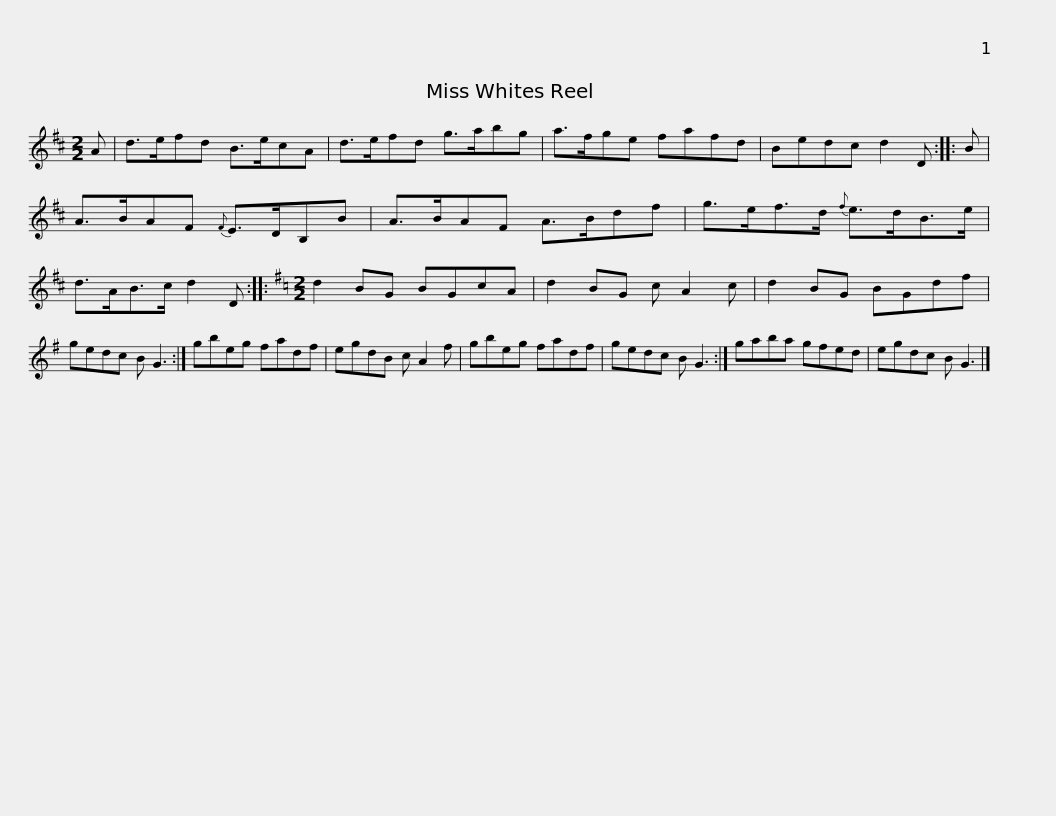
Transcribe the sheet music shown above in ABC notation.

X:1
L:1/8
M:2/2
I:linebreak $
K:D
V:1 treble
V:1
 A | d>efd B>ecA | d>efd g>abg | a>fge fafd | Bedc d2 D :: %5
 B |$ A>BAF{F} E>DB,B | A>BAF A>Bdf | g>ef>d{f} e>dB>e | d>AB>c d2 D ::$ %10
[K:G][M:2/2] d2 BG BGcA | d2 BG c A2 c | d2 BG BGdf | gedc B G3 :| gbeg fadf | %15
 egdB c A2 f |$ gbeg fadf | gedc B G3 :| gaba gfed | egdc B G3 |] %20
